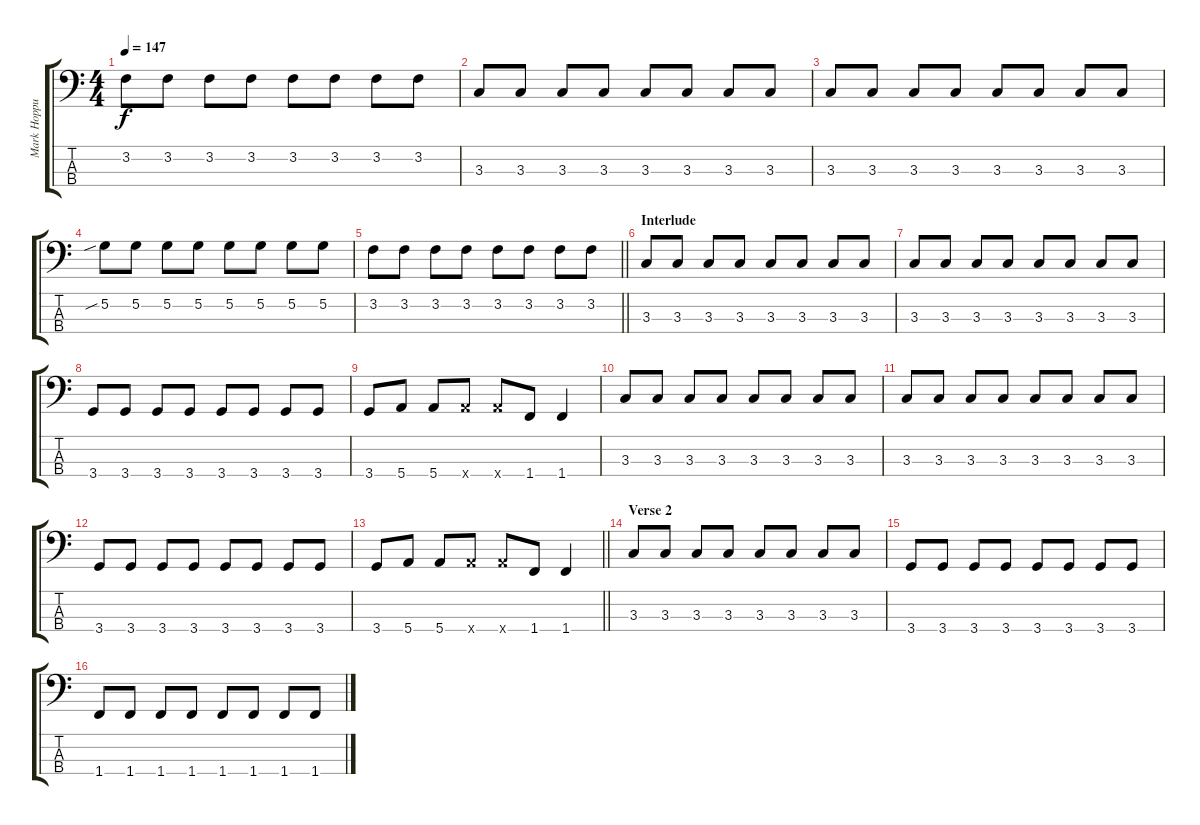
\track ("Mark Hoppus - Bass" "Mark Hoppu") {instrument electricbasspick}
\staff {score tabs}
\tuning (G2 D2 A1 E1) {hide}
\ts (4 4)
\tempo 147
\clef f4
\ks c
3.2.8{dy f} 3.2.8 3.2.8 3.2.8 3.2.8 3.2.8 3.2.8 3.2.8 |
3.3.8 3.3.8 3.3.8 3.3.8 3.3.8 3.3.8 3.3.8 3.3.8 |
3.3.8 3.3.8 3.3.8 3.3.8 3.3.8 3.3.8 3.3.8 3.3.8 |
5.2{sib}.8 5.2.8 5.2.8 5.2.8 5.2.8 5.2.8 5.2.8 5.2.8 |
\barLineRight lightlight
3.2.8 3.2.8 3.2.8 3.2.8 3.2.8 3.2.8 3.2.8 3.2.8 |
\section ("" "Interlude")
3.3.8 3.3.8 3.3.8 3.3.8 3.3.8 3.3.8 3.3.8 3.3.8 |
3.3.8 3.3.8 3.3.8 3.3.8 3.3.8 3.3.8 3.3.8 3.3.8 |
3.4.8 3.4.8 3.4.8 3.4.8 3.4.8 3.4.8 3.4.8 3.4.8 |
3.4.8 5.4.8 5.4.8 5.4{x}.8 5.4{x}.8 1.4.8 1.4.4 |
3.3.8 3.3.8 3.3.8 3.3.8 3.3.8 3.3.8 3.3.8 3.3.8 |
3.3.8 3.3.8 3.3.8 3.3.8 3.3.8 3.3.8 3.3.8 3.3.8 |
3.4.8 3.4.8 3.4.8 3.4.8 3.4.8 3.4.8 3.4.8 3.4.8 |
\barLineRight lightlight
3.4.8 5.4.8 5.4.8 5.4{x}.8 5.4{x}.8 1.4.8 1.4.4 |
\section ("" "Verse 2")
3.3.8 3.3.8 3.3.8 3.3.8 3.3.8 3.3.8 3.3.8 3.3.8 |
3.4.8 3.4.8 3.4.8 3.4.8 3.4.8 3.4.8 3.4.8 3.4.8 |
1.4.8 1.4.8 1.4.8 1.4.8 1.4.8 1.4.8 1.4.8 1.4.8
